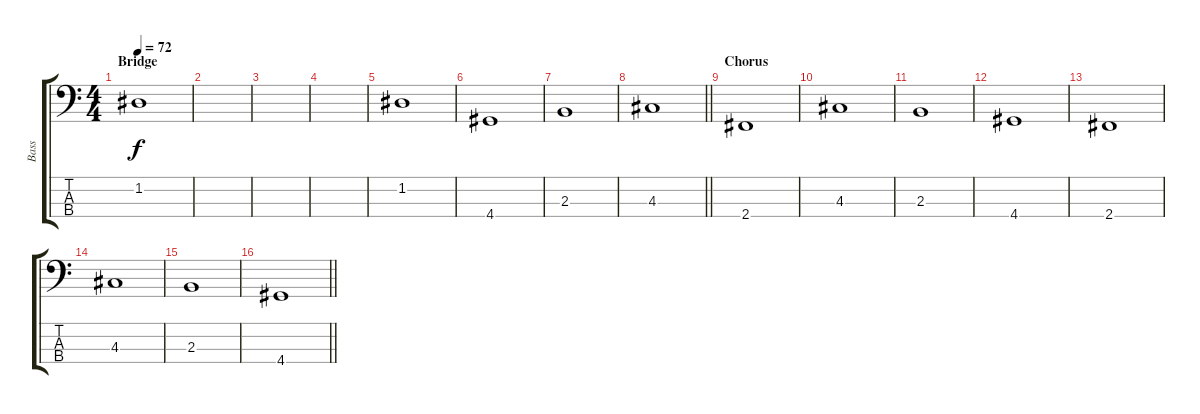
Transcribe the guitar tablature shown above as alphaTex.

\track ("Bass" "Bass") {instrument electricbassfinger}
\staff {score tabs}
\tuning (G2 D2 A1 E1) {hide}
\ts (4 4)
\section ("" "Bridge")
\tempo 72
\clef f4
\ks c
1.2.1{dy f} |
|
|
|
1.2.1 |
4.4.1 |
2.3.1 |
\barLineRight lightlight
4.3.1 |
\section ("" "Chorus")
2.4.1 |
4.3.1 |
2.3.1 |
4.4.1 |
2.4.1 |
4.3.1 |
2.3.1 |
\barLineRight lightlight
4.4.1
